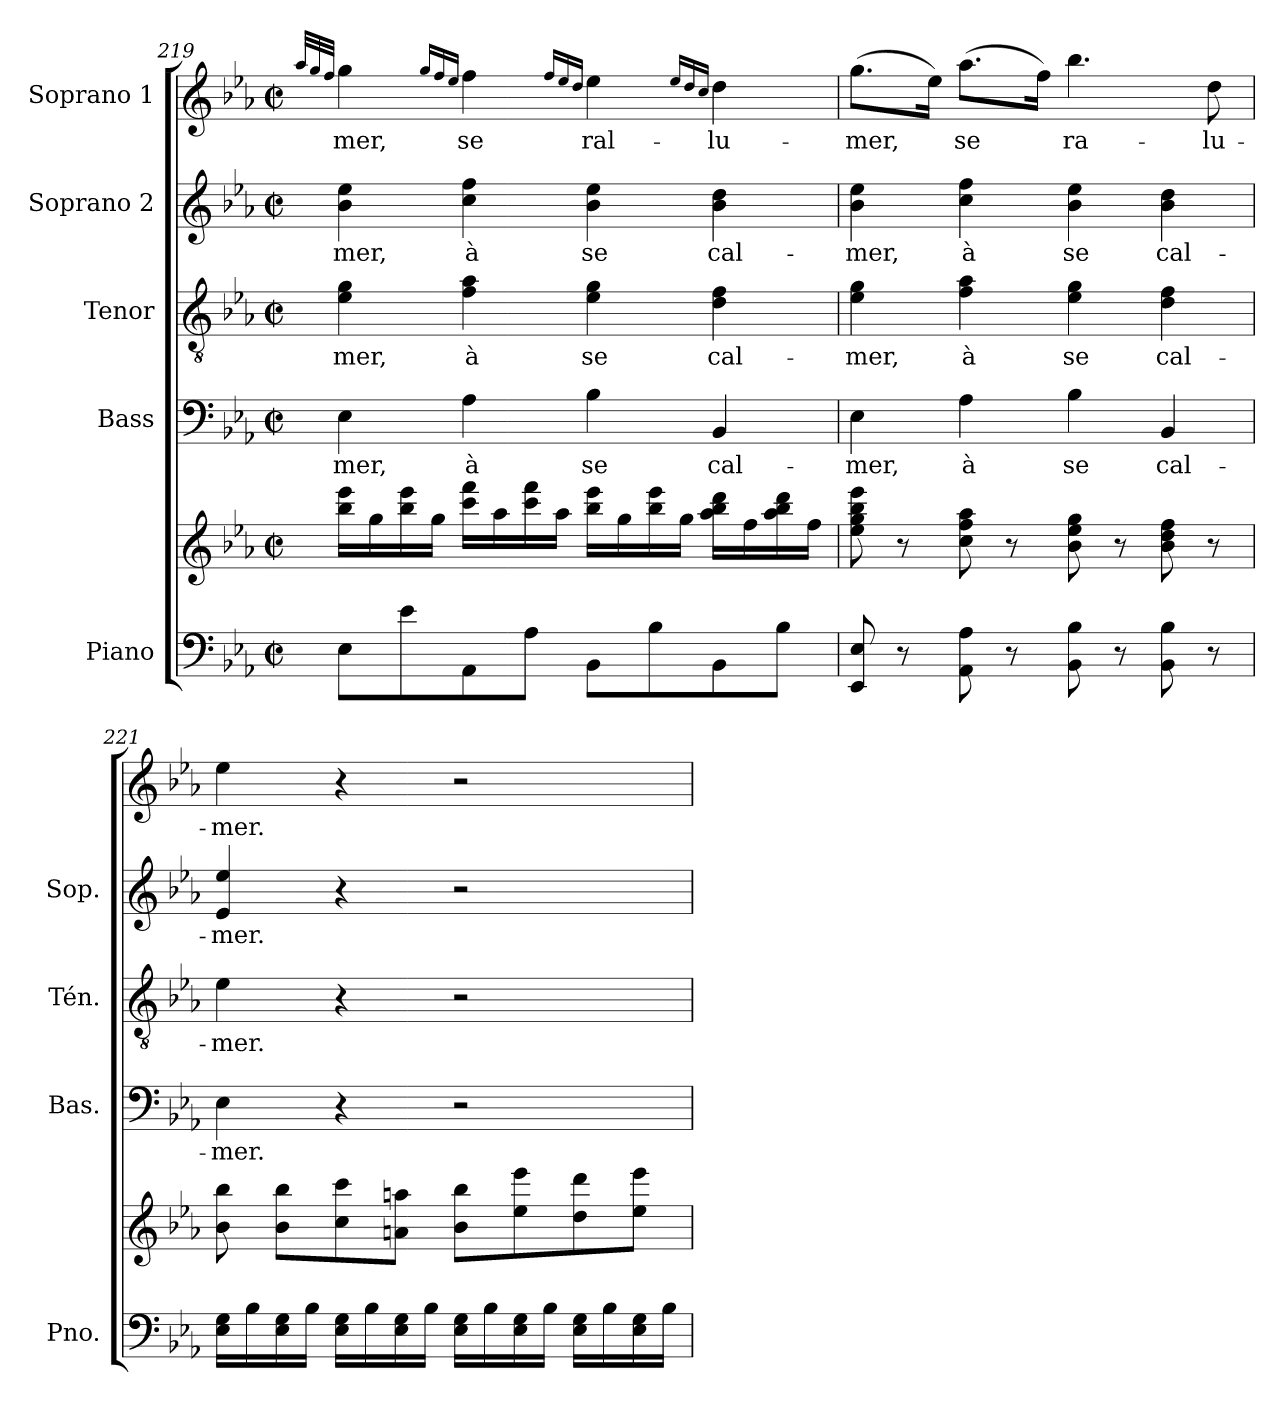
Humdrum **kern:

**kern	**kern	**kern	**text	**kern	**text	**kern	**text	**kern	**text
*part5	*part5	*part4	*part4	*part3	*part3	*part2	*part2	*part1	*part1
*staff6	*staff5	*staff4	*staff4	*staff3	*staff3	*staff2	*staff2	*staff1	*staff1
*I"Piano	*	*I"Bass	*	*I"Tenor	*	*I"Soprano 2	*	*I"Soprano 1	*
*I'Pno.	*	*I'Bas.	*	*I'Tén.	*	*I'Sop.	*	*	*
!!LO:LB:g=z
*clefF4	*clefG2	*clefF4	*	*clefGv2	*	*clefG2	*	*clefG2	*
*k[b-e-a-]	*k[b-e-a-]	*k[b-e-a-]	*	*k[b-e-a-]	*	*k[b-e-a-]	*	*k[b-e-a-]	*
*E-:	*E-:	*E-:	*	*E-:	*	*E-:	*	*E-:	*
*M2/2	*M2/2	*M2/2	*	*M2/2	*	*M2/2	*	*M2/2	*
*met(c|)	*met(c|)	*met(c|)	*	*met(c|)	*	*met(c|)	*	*met(c|)	*
=219	=219	=219	=219	=219	=219	=219	=219	=219	=219
.	.	.	.	.	.	.	.	32qaa-/LLL	.
.	.	.	.	.	.	.	.	32qgg/	.
.	.	.	.	.	.	.	.	32qff/JJJ	.
!	!	!	!LO:LY:b	!	!LO:LY:b	!	!LO:LY:b	!	!LO:LY:b
8E-\L	16bb-\ 16eee-\LL	4E-\	-mer,	4e-\ 4g\	-mer,	4b-\ 4ee-\	-mer,	4gg\	-mer,
.	16gg\	.	.	.	.	.	.	.	.
8e-\	16bb-\ 16eee-\	.	.	.	.	.	.	.	.
.	16gg\JJ	.	.	.	.	.	.	.	.
.	.	.	.	.	.	.	.	16qgg/LL	.
.	.	.	.	.	.	.	.	16qff/	.
.	.	.	.	.	.	.	.	16qee-/JJ	.
!	!	!	!LO:LY:b	!	!LO:LY:b	!	!LO:LY:b	!	!LO:LY:b
8AA-\	16ccc\ 16fff\LL	4A-\	à	4f\ 4a-\	à	4cc\ 4ff\	à	4ff\	se
.	16aa-\	.	.	.	.	.	.	.	.
8A-\J	16ccc\ 16fff\	.	.	.	.	.	.	.	.
.	16aa-\JJ	.	.	.	.	.	.	.	.
.	.	.	.	.	.	.	.	16qff/LL	.
.	.	.	.	.	.	.	.	16qee-/	.
.	.	.	.	.	.	.	.	16qdd/JJ	.
!	!	!	!LO:LY:b	!	!LO:LY:b	!	!LO:LY:b	!	!LO:LY:b
8BB-\L	16bb-\ 16eee-\LL	4B-\	se	4e-\ 4g\	se	4b-\ 4ee-\	se	4ee-\	ral-
.	16gg\	.	.	.	.	.	.	.	.
8B-\	16bb-\ 16eee-\	.	.	.	.	.	.	.	.
.	16gg\JJ	.	.	.	.	.	.	.	.
.	.	.	.	.	.	.	.	16qee-/LL	.
.	.	.	.	.	.	.	.	16qdd/	.
.	.	.	.	.	.	.	.	16qcc/JJ	.
!	!	!	!LO:LY:b	!	!LO:LY:b	!	!LO:LY:b	!	!LO:LY:b
8BB-\	16aa-\ 16bb-\ 16ddd\LL	4BB-/	cal-	4d\ 4f\	cal-	4b-\ 4dd\	cal-	4dd\	-lu-
.	16ff\	.	.	.	.	.	.	.	.
8B-\J	16aa-\ 16bb-\ 16ddd\	.	.	.	.	.	.	.	.
.	16ff\JJ	.	.	.	.	.	.	.	.
=220	=220	=220	=220	=220	=220	=220	=220	=220	=220
!	!	!	!LO:LY:b	!	!LO:LY:b	!	!LO:LY:b	!	!LO:LY:b
8EE-/ 8E-/	8ee-\ 8gg\ 8bb-\ 8eee-\	4E-\	-mer,	4e-\ 4g\	-mer,	4b-\ 4ee-\	-mer,	(>8.gg\L	-mer,
8r	8r	.	.	.	.	.	.	.	.
.	.	.	.	.	.	.	.	16ee-\Jk)	.
!	!	!	!LO:LY:b	!	!LO:LY:b	!	!LO:LY:b	!	!LO:LY:b
8AA-\ 8A-\	8cc\ 8ff\ 8aa-\	4A-\	à	4f\ 4a-\	à	4cc\ 4ff\	à	(>8.aa-\L	se
8r	8r	.	.	.	.	.	.	.	.
.	.	.	.	.	.	.	.	16ff\Jk)	.
!	!	!	!LO:LY:b	!	!LO:LY:b	!	!LO:LY:b	!	!LO:LY:b
8BB-\ 8B-\	8b-\ 8ee-\ 8gg\	4B-\	se	4e-\ 4g\	se	4b-\ 4ee-\	se	4.bb-\	ra-
8r	8r	.	.	.	.	.	.	.	.
!	!	!	!LO:LY:b	!	!LO:LY:b	!	!LO:LY:b	!	!
8BB-\ 8B-\	8b-\ 8dd\ 8ff\	4BB-/	cal-	4d\ 4f\	cal-	4b-\ 4dd\	cal-	.	.
!	!	!	!	!	!	!	!	!	!LO:LY:b
8r	8r	.	.	.	.	.	.	8dd\	-lu-
!!LO:PB:g=z
=221	=221	=221	=221	=221	=221	=221	=221	=221	=221
!	!	!	!LO:LY:b	!	!LO:LY:b	!	!LO:LY:b	!	!LO:LY:b
16E-\ 16G\LL	8b-\ 8bb-\	4E-\	-mer.	4e-\	-mer.	4e-/ 4ee-/	-mer.	4ee-\	-mer.
16B-\	.	.	.	.	.	.	.	.	.
16E-\ 16G\	8b-\ 8bb-\L	.	.	.	.	.	.	.	.
16B-\JJ	.	.	.	.	.	.	.	.	.
16E-\ 16G\LL	8cc\ 8ccc\	4r	.	4r	.	4r	.	4r	.
16B-\	.	.	.	.	.	.	.	.	.
16E-\ 16G\	8an\ 8aan\J	.	.	.	.	.	.	.	.
16B-\JJ	.	.	.	.	.	.	.	.	.
16E-\ 16G\LL	8b-\ 8bb-\L	2r	.	2r	.	2r	.	2r	.
16B-\	.	.	.	.	.	.	.	.	.
16E-\ 16G\	8ee-\ 8eee-\	.	.	.	.	.	.	.	.
16B-\JJ	.	.	.	.	.	.	.	.	.
16E-\ 16G\LL	8dd\ 8ddd\	.	.	.	.	.	.	.	.
16B-\	.	.	.	.	.	.	.	.	.
16E-\ 16G\	8ee-\ 8eee-\J	.	.	.	.	.	.	.	.
16B-\JJ	.	.	.	.	.	.	.	.	.
=	=	=	=	=	=	=	=	=	=
*-	*-	*-	*-	*-	*-	*-	*-	*-	*-
